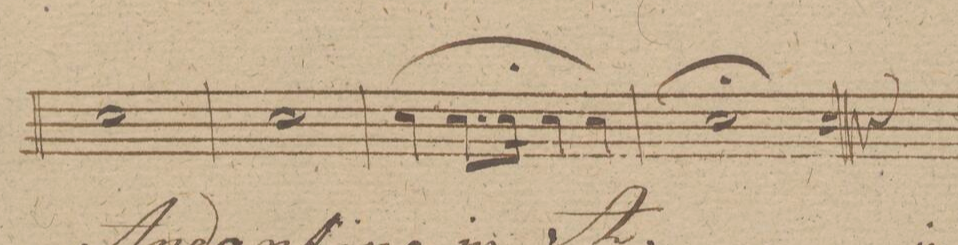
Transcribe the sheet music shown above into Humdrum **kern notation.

**kern	**dynam
*I"Corno 1mo in A.	*
*clefG2	*
*k[f#c#g#]	*
*met(c)	*
*M4/4	*
1a/	.
=78	=78
1a/	.
=79	=79
4a/;	.
8.a/L	.
16a/Jk	.
4a/	.
4a/	.
=80	=80
1a/;	.
==	==
*-	*-
